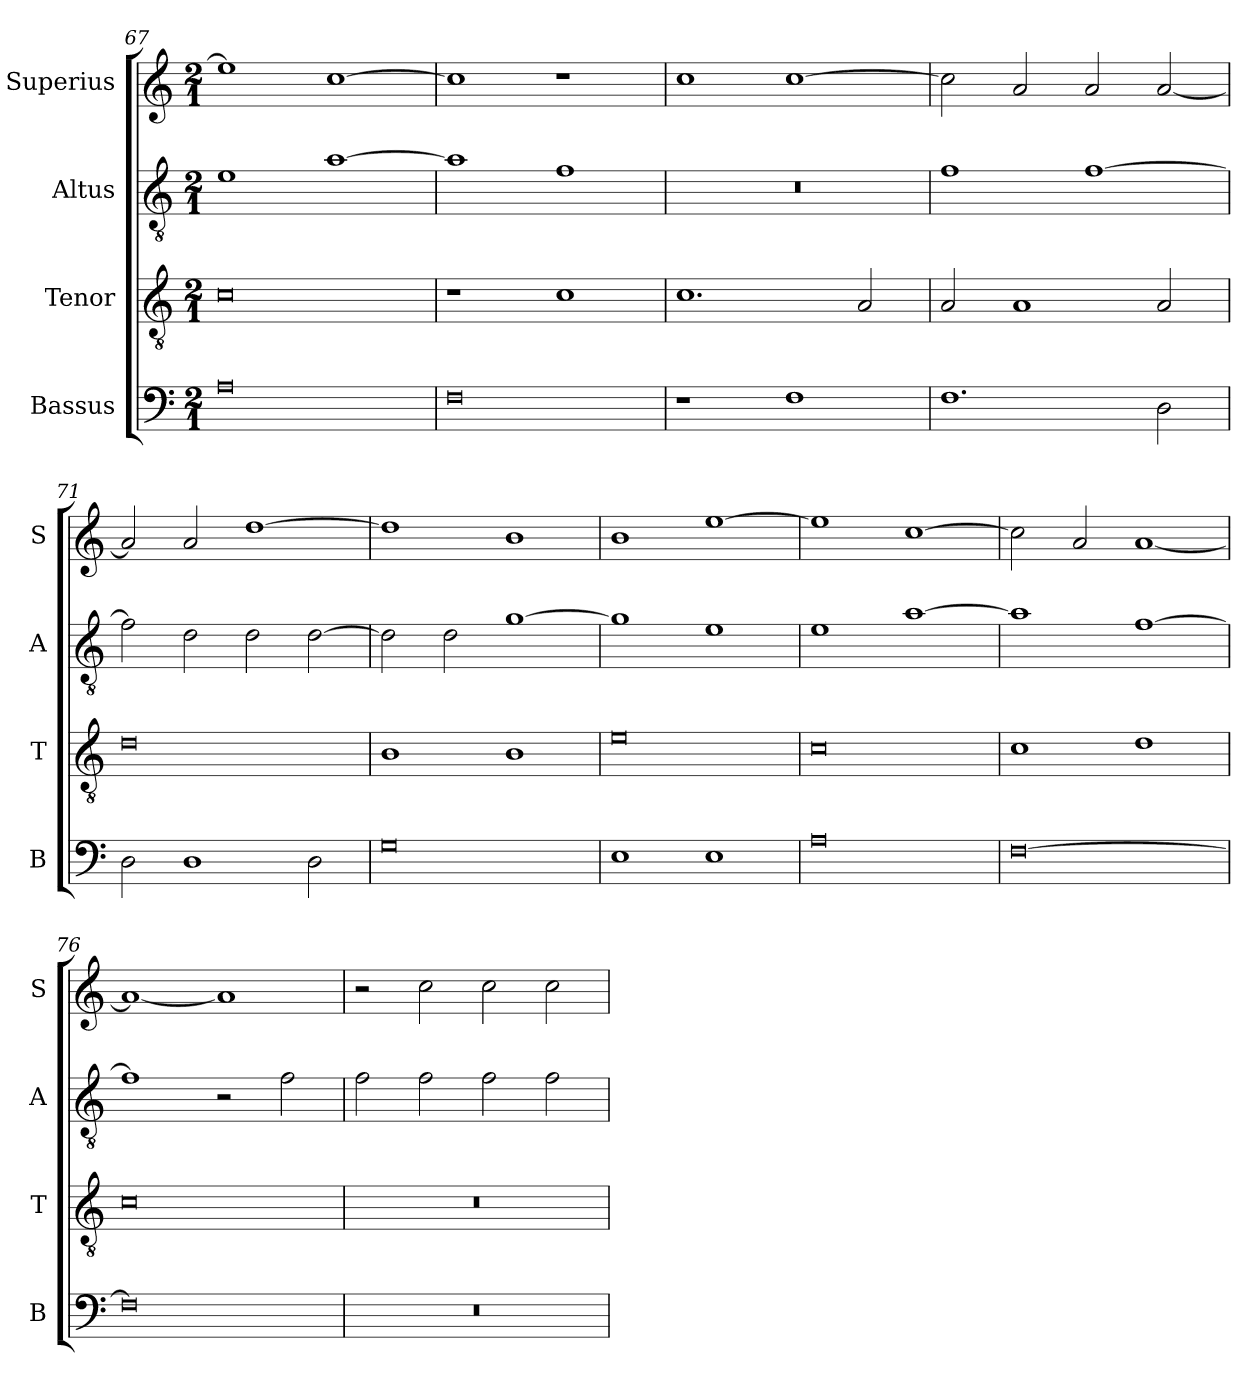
**kern	**kern	**kern	**kern
*part4	*part3	*part2	*part1
*staff4	*staff3	*staff2	*staff1
*I"Bassus	*I"Tenor	*I"Altus	*I"Superius
*I'B	*I'T	*I'A	*I'S
*clefF4	*clefGv2	*clefGv2	*clefG2
*k[]	*k[]	*k[]	*k[]
*M2/1	*M2/1	*M2/1	*M2/1
=67	=67	=67	=67
0A	0c	1e	1ee]
.	.	[1a	[1cc
=68	=68	=68	=68
0F	1r	1a]	1cc]
.	1c	1f	1r
=69	=69	=69	=69
1r	1.c	0r	1cc
1F	.	.	[1cc
.	2A/	.	.
=70	=70	=70	=70
1.F	2A/	1f	2cc\]
.	1A	.	2a/
.	.	[1f	2a/
2D\	2A/	.	[2a/
=71	=71	=71	=71
2D\	0d	2f\]	2a/]
1D	.	2d\	2a/
.	.	2d\	[1dd
2D\	.	[2d\	.
=72	=72	=72	=72
0G	1B	2d\]	1dd]
.	.	2d\	.
.	1B	[1g	1b
=73	=73	=73	=73
1E	0e	1g]	1b
1E	.	1e	[1ee
=74	=74	=74	=74
0A	0c	1e	1ee]
.	.	[1a	[1cc
=75	=75	=75	=75
[0F	1c	1a]	2cc\]
.	.	.	2a/
.	1d	[1f	[1a
=76	=76	=76	=76
0F]	0c	1f]	1a_
.	.	2r	1a]
.	.	2f\	.
=77	=77	=77	=77
0r	0r	2f\	2r
.	.	2f\	2cc\
.	.	2f\	2cc\
.	.	2f\	2cc\
=	=	=	=
*-	*-	*-	*-
